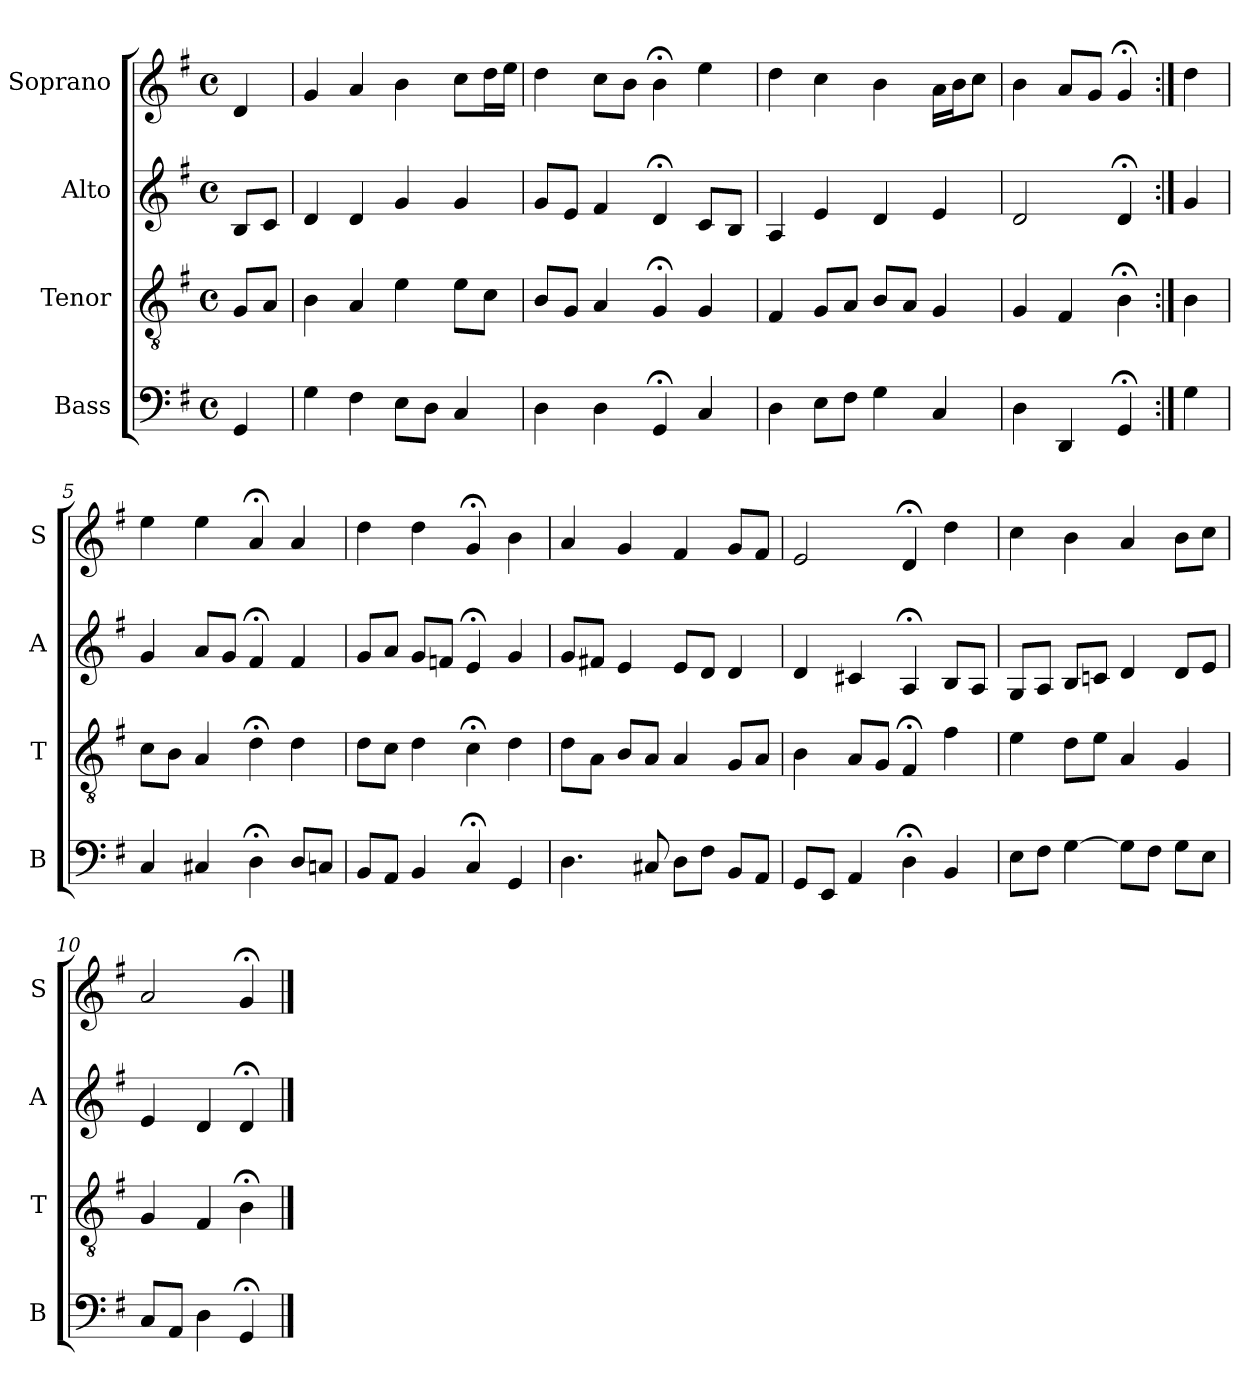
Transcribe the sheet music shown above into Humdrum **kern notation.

**kern	**kern	**kern	**kern
*part4	*part3	*part2	*part1
*staff4	*staff3	*staff2	*staff1
*I"Bass	*I"Tenor	*I"Alto	*I"Soprano
*I'B	*I'T	*I'A	*I'S
*clefF4	*clefGv2	*clefG2	*clefG2
*k[f#]	*k[f#]	*k[f#]	*k[f#]
*G:	*G:	*G:	*G:
*M4/4	*M4/4	*M4/4	*M4/4
*met(c)	*met(c)	*met(c)	*met(c)
*MM100	*MM100	*MM100	*MM100
=	=	=	=
4GG	8GL	8BL	4d
.	8AJ	8cJ	.
=1	=1	=1	=1
4G	4B	4d	4g
4F#	4A	4d	4a
8EL	4e	4g	4b
8DJ	.	.	.
4C	8eL	4g	8ccL
.	8cJ	.	16ddL
.	.	.	16eeJJ
=2	=2	=2	=2
4D	8BL	8gL	4dd
.	8GJ	8eJ	.
4D	4A	4f#	8ccL
.	.	.	8bJ
4GG;<	4G;<	4d;<	4b;<
4C	4G	8cL	4ee
.	.	8BJ	.
=3	=3	=3	=3
4D	4F#	4A	4dd
8EL	8GL	4e	4cc
8F#J	8AJ	.	.
4G	8BL	4d	4b
.	8AJ	.	.
4C	4G	4e	16aLL
.	.	.	16bJ
.	.	.	8ccJ
=4	=4	=4	=4
4D	4G	2di	4b
4DD	4F#	.	8aL
.	.	.	8giJ
4GG;<	4B;<	4d;<i	4g;<i
=:|!	=:|!	=:|!	=:|!
4G	4B	4gi	4ddi
=5	=5	=5	=5
4C	8cL	4g	4ee
.	8BJ	.	.
4C#X	4A	8aL	4ee
.	.	8gJ	.
4D;<	4d;<	4f#;<i	4a;<i
8DL	4d	4f#i	4ai
8CnJ	.	.	.
=6	=6	=6	=6
8BBL	8dL	8giL	4ddi
8AAJ	8cJ	8aJ	.
4BB	4d	8gL	4dd
.	.	8fnJ	.
4C;<	4c;<	4e;<	4g;<
4GG	4d	4g	4b
=7	=7	=7	=7
4.D	8dL	8gL	4a
.	8AJ	8f#XJ	.
.	8BL	4e	4g
8C#X	8AJ	.	.
8DL	4A	8eL	4f#
8F#J	.	8dJ	.
8BBL	8GL	4d	8gL
8AAJ	8AJ	.	8f#J
=8	=8	=8	=8
8GGL	4B	4d	2e
8EEJ	.	.	.
4AA	8AL	4c#X	.
.	8GJ	.	.
4D;<	4F#;<	4A;<	4d;<
4BB	4f#	8BL	4dd
.	.	8AJ	.
=9	=9	=9	=9
8EL	4e	8GL	4cc
8F#J	.	8AJ	.
[4G	8dL	8BL	4b
.	8eJ	8cnJ	.
8GL]	4A	4d	4a
8F#J	.	.	.
8GL	4G	8dL	8bL
8EJ	.	8eJ	8ccJ
=10	=10	=10	=10
8CL	4G	4e	2a
8AAJ	.	.	.
4D	4F#	4d	.
4GG;<	4B;<	4d;<	4g;<
==	==	==	==
*-	*-	*-	*-
